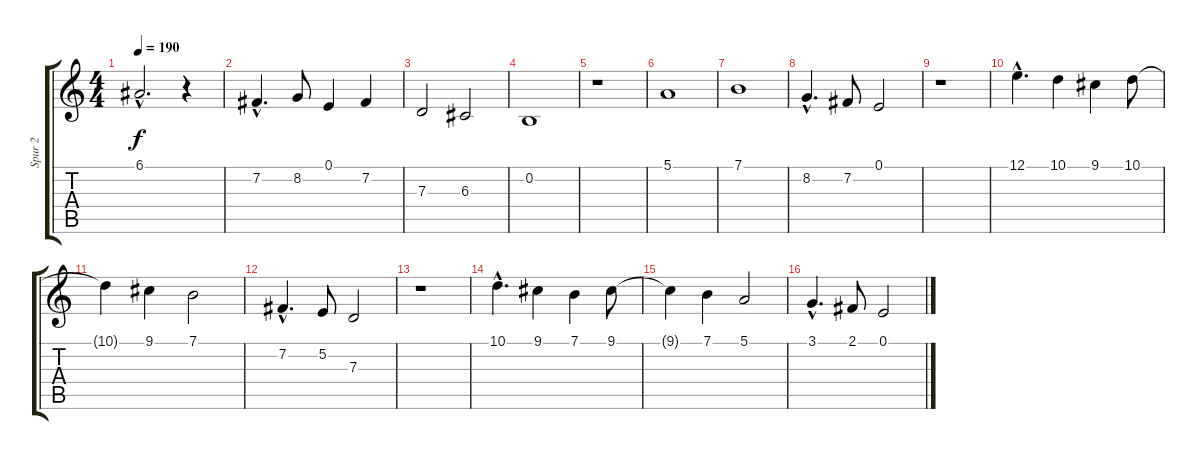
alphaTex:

\track ("Spur 2" "Spur 2") {instrument tenorsax}
\staff {score tabs}
\tuning (E4 B3 G3 D3 A2 E2) {hide}
\ts (4 4)
\tempo 190
\clef g2
\ks c
6.1{hac}.2{d dy f} r.4 |
7.2{hac}.4{d} 8.2.8 0.1.4 7.2.4 |
7.3.2 6.3.2 |
0.2.1 |
r.1 |
5.1.1 |
7.1.1 |
8.2{hac}.4{d} 7.2.8 0.1.2 |
r.1 |
12.1{hac}.4{d} 10.1.4 9.1.4 10.1.8 |
10.1{t}.4 9.1.4 7.1.2 |
7.2{hac}.4{d} 5.2.8 7.3.2 |
r.1 |
10.1{hac}.4{d} 9.1.4 7.1.4 9.1.8 |
9.1{t}.4 7.1.4 5.1.2 |
3.1{hac}.4{d} 2.1.8 0.1.2
